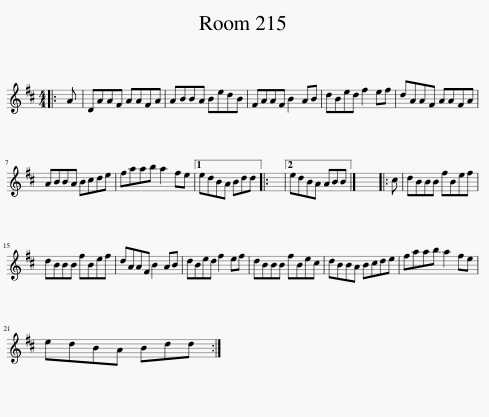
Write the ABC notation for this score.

X:1
L:1/8
M:4/4
I:linebreak $
K:D
V:1 treble
V:1
|: A | DAAF AAFA | ABBA BedB | FAAF B2 AB | dBed f2 ef | %5
 dAAF AAFA |$ ABBA Bcde | faab a2 fe |1 edBA Bdd |: x8 |2 %10
 edBA ABB |] x8 |: c | dBBB fBef |$ dBBB fBef | %15
 dAAF B2 AB | dBed f2 ef | dBBB fBec | dBBA Bcde | faab a2 fe |$ %20
 edBA Bdd :| %21
